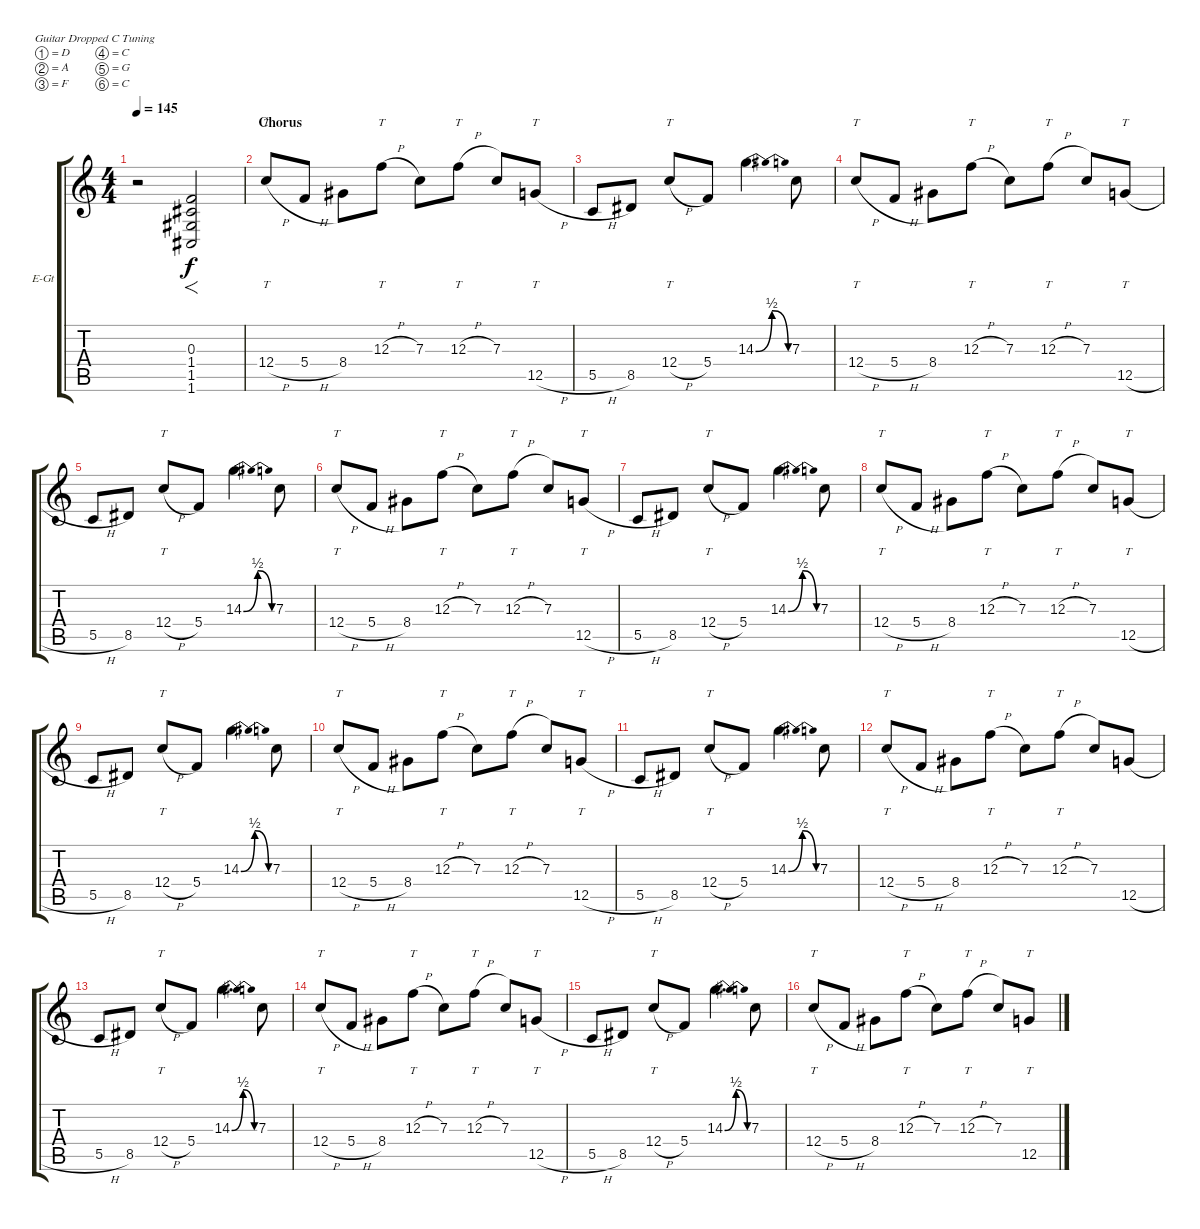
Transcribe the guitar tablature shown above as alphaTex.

\bracketExtendMode groupsimilarinstruments
\firstSystemTrackNameOrientation horizontal
\otherSystemsTrackNameOrientation horizontal
\track ("Alex" "E-Gt") {instrument overdrivenguitar}
\staff {score tabs}
\tuning (D4 A3 F3 C3 G2 C2)
\ts (4 4)
\tempo 145
\clef g2
\ks c
r.2{dy f} (1.4 1.5 1.6 0.3).2{f} |
\section ("" "Chorus")
12.4{h}.8{tt} 5.4{h}.8 8.4.8 12.3{h}.8{tt} 7.3.8 12.3{h}.8{tt} 7.3.8 12.5{h}.8{tt} |
5.5{h}.8 8.5.8 12.4{h}.8{tt} 5.4.8 14.3{be (bendrelease 0 0 30 2 30 2 60 0)}.4{d} 7.3.8 |
12.4{h}.8{tt} 5.4{h}.8 8.4.8 12.3{h}.8{tt} 7.3.8 12.3{h}.8{tt} 7.3.8 12.5{h}.8{tt} |
5.5{h}.8 8.5.8 12.4{h}.8{tt} 5.4.8 14.3{be (bendrelease 0 0 30 2 30 2 60 0)}.4{d} 7.3.8 |
12.4{h}.8{tt} 5.4{h}.8 8.4.8 12.3{h}.8{tt} 7.3.8 12.3{h}.8{tt} 7.3.8 12.5{h}.8{tt} |
5.5{h}.8 8.5.8 12.4{h}.8{tt} 5.4.8 14.3{be (bendrelease 0 0 30 2 30 2 60 0)}.4{d} 7.3.8 |
12.4{h}.8{tt} 5.4{h}.8 8.4.8 12.3{h}.8{tt} 7.3.8 12.3{h}.8{tt} 7.3.8 12.5{h}.8{tt} |
5.5{h}.8 8.5.8 12.4{h}.8{tt} 5.4.8 14.3{be (bendrelease 0 0 30 2 30 2 60 0)}.4{d} 7.3.8 |
12.4{h}.8{tt} 5.4{h}.8 8.4.8 12.3{h}.8{tt} 7.3.8 12.3{h}.8{tt} 7.3.8 12.5{h}.8{tt} |
5.5{h}.8 8.5.8 12.4{h}.8{tt} 5.4.8 14.3{be (bendrelease 0 0 30 2 30 2 60 0)}.4{d} 7.3.8 |
12.4{h}.8{tt} 5.4{h}.8 8.4.8 12.3{h}.8{tt} 7.3.8 12.3{h}.8{tt} 7.3.8 12.5{h}.8 |
5.5{h}.8 8.5.8 12.4{h}.8{tt} 5.4.8 14.3{be (bendrelease 0 0 30 2 30 2 60 0)}.4{d} 7.3.8 |
12.4{h}.8{tt} 5.4{h}.8 8.4.8 12.3{h}.8{tt} 7.3.8 12.3{h}.8{tt} 7.3.8 12.5{h}.8{tt} |
5.5{h}.8 8.5.8 12.4{h}.8{tt} 5.4.8 14.3{be (bendrelease 0 0 30 2 30 2 60 0)}.4{d} 7.3.8 |
12.4{h}.8{tt} 5.4{h}.8 8.4.8 12.3{h}.8{tt} 7.3.8 12.3{h}.8{tt} 7.3.8 12.5{h}.8{tt}
